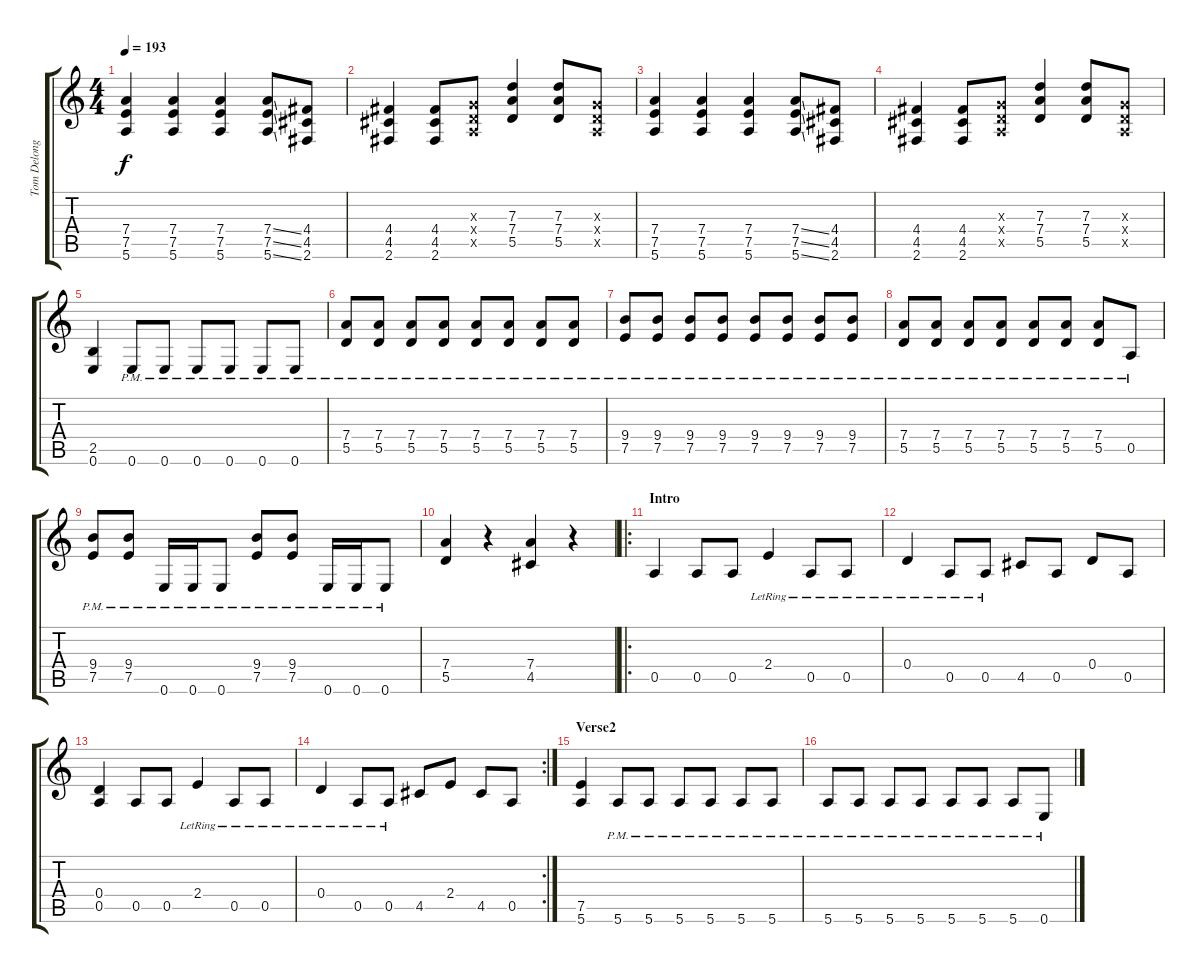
\track ("Tom Delong (Guitar 1)" "Tom Delong") {instrument distortionguitar}
\staff {score tabs}
\tuning (E4 B3 G3 D3 A2 E2) {hide}
\ts (4 4)
\tempo 193
\clef g2
\ks c
(7.4 7.5 5.6).4{dy f} (7.4 7.5 5.6).4 (7.4 7.5 5.6).4 (7.4{ss} 7.5{ss} 5.6{ss}).8 (4.4 4.5 2.6).8 |
(4.4 4.5 2.6).4 (4.4 4.5 2.6).8 (0.3{x} 0.4{x} 0.5{x}).8 (7.3 7.4 5.5).4 (7.3 7.4 5.5).8 (0.3{x} 0.4{x} 0.5{x}).8 |
(7.4 7.5 5.6).4 (7.4 7.5 5.6).4 (7.4 7.5 5.6).4 (7.4{ss} 7.5{ss} 5.6{ss}).8 (4.4 4.5 2.6).8 |
(4.4 4.5 2.6).4 (4.4 4.5 2.6).8 (0.3{x} 0.4{x} 0.5{x}).8 (7.3 7.4 5.5).4 (7.3 7.4 5.5).8 (0.3{x} 0.4{x} 0.5{x}).8 |
(2.5 0.6).4 0.6{pm}.8 0.6{pm}.8 0.6{pm}.8 0.6{pm}.8 0.6{pm}.8 0.6{pm}.8 |
(7.4{pm} 5.5{pm}).8 (7.4{pm} 5.5{pm}).8 (7.4{pm} 5.5{pm}).8 (7.4{pm} 5.5{pm}).8 (7.4{pm} 5.5{pm}).8 (7.4{pm} 5.5{pm}).8 (7.4{pm} 5.5{pm}).8 (7.4{pm} 5.5{pm}).8 |
(9.4{pm} 7.5{pm}).8 (9.4{pm} 7.5{pm}).8 (9.4{pm} 7.5{pm}).8 (9.4{pm} 7.5{pm}).8 (9.4{pm} 7.5{pm}).8 (9.4{pm} 7.5{pm}).8 (9.4{pm} 7.5{pm}).8 (9.4{pm} 7.5{pm}).8 |
(7.4{pm} 5.5{pm}).8 (7.4{pm} 5.5{pm}).8 (7.4{pm} 5.5{pm}).8 (7.4{pm} 5.5{pm}).8 (7.4{pm} 5.5{pm}).8 (7.4{pm} 5.5{pm}).8 (7.4{pm} 5.5{pm}).8 0.5{pm}.8 |
(9.4{pm} 7.5{pm}).8 (9.4{pm} 7.5{pm}).8 0.6{pm}.16 0.6{pm}.16 0.6{pm}.8 (9.4{pm} 7.5{pm}).8 (9.4{pm} 7.5{pm}).8 0.6{pm}.16 0.6{pm}.16 0.6{pm}.8 |
(7.4 5.5).4 r.4 (7.4 4.5).4 r.4 |
\ro
\section ("" "Intro")
0.5.4 0.5.8 0.5.8 2.4{lr}.4 0.5{lr}.8 0.5{lr}.8 |
0.4{lr}.4 0.5{lr}.8 0.5{lr}.8 4.5.8 0.5.8 0.4.8 0.5.8 |
(0.4 0.5).4 0.5.8 0.5.8 2.4{lr}.4 0.5{lr}.8 0.5{lr}.8 |
\rc 2
0.4{lr}.4 0.5{lr}.8 0.5{lr}.8 4.5.8 2.4.8 4.5.8 0.5.8 |
\section ("" "Verse2")
(7.5 5.6).4 5.6{pm}.8 5.6{pm}.8 5.6{pm}.8 5.6{pm}.8 5.6{pm}.8 5.6{pm}.8 |
5.6{pm}.8 5.6{pm}.8 5.6{pm}.8 5.6{pm}.8 5.6{pm}.8 5.6{pm}.8 5.6{pm}.8 0.6{pm}.8
